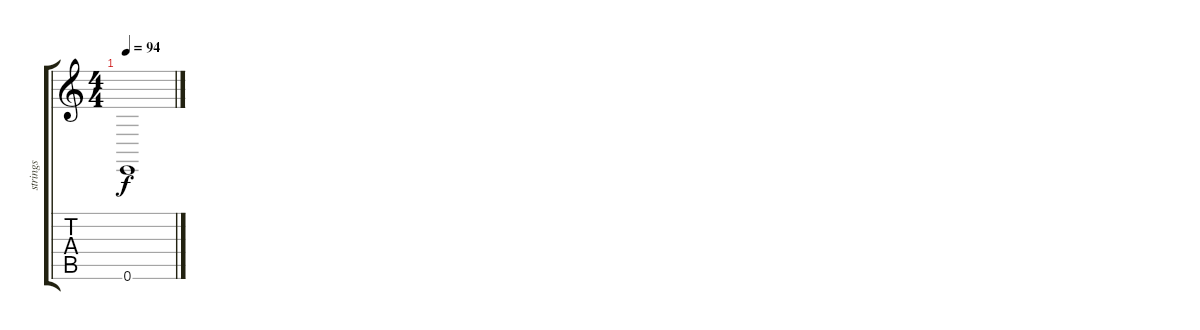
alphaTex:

\track ("strings" "strings") {instrument stringensemble1}
\staff {score tabs}
\tuning (E4 B3 G3 D3 A2 E2) {hide}
\ts (4 4)
\tempo 94
\clef g2
\ks c
0.6.1{dy f}
